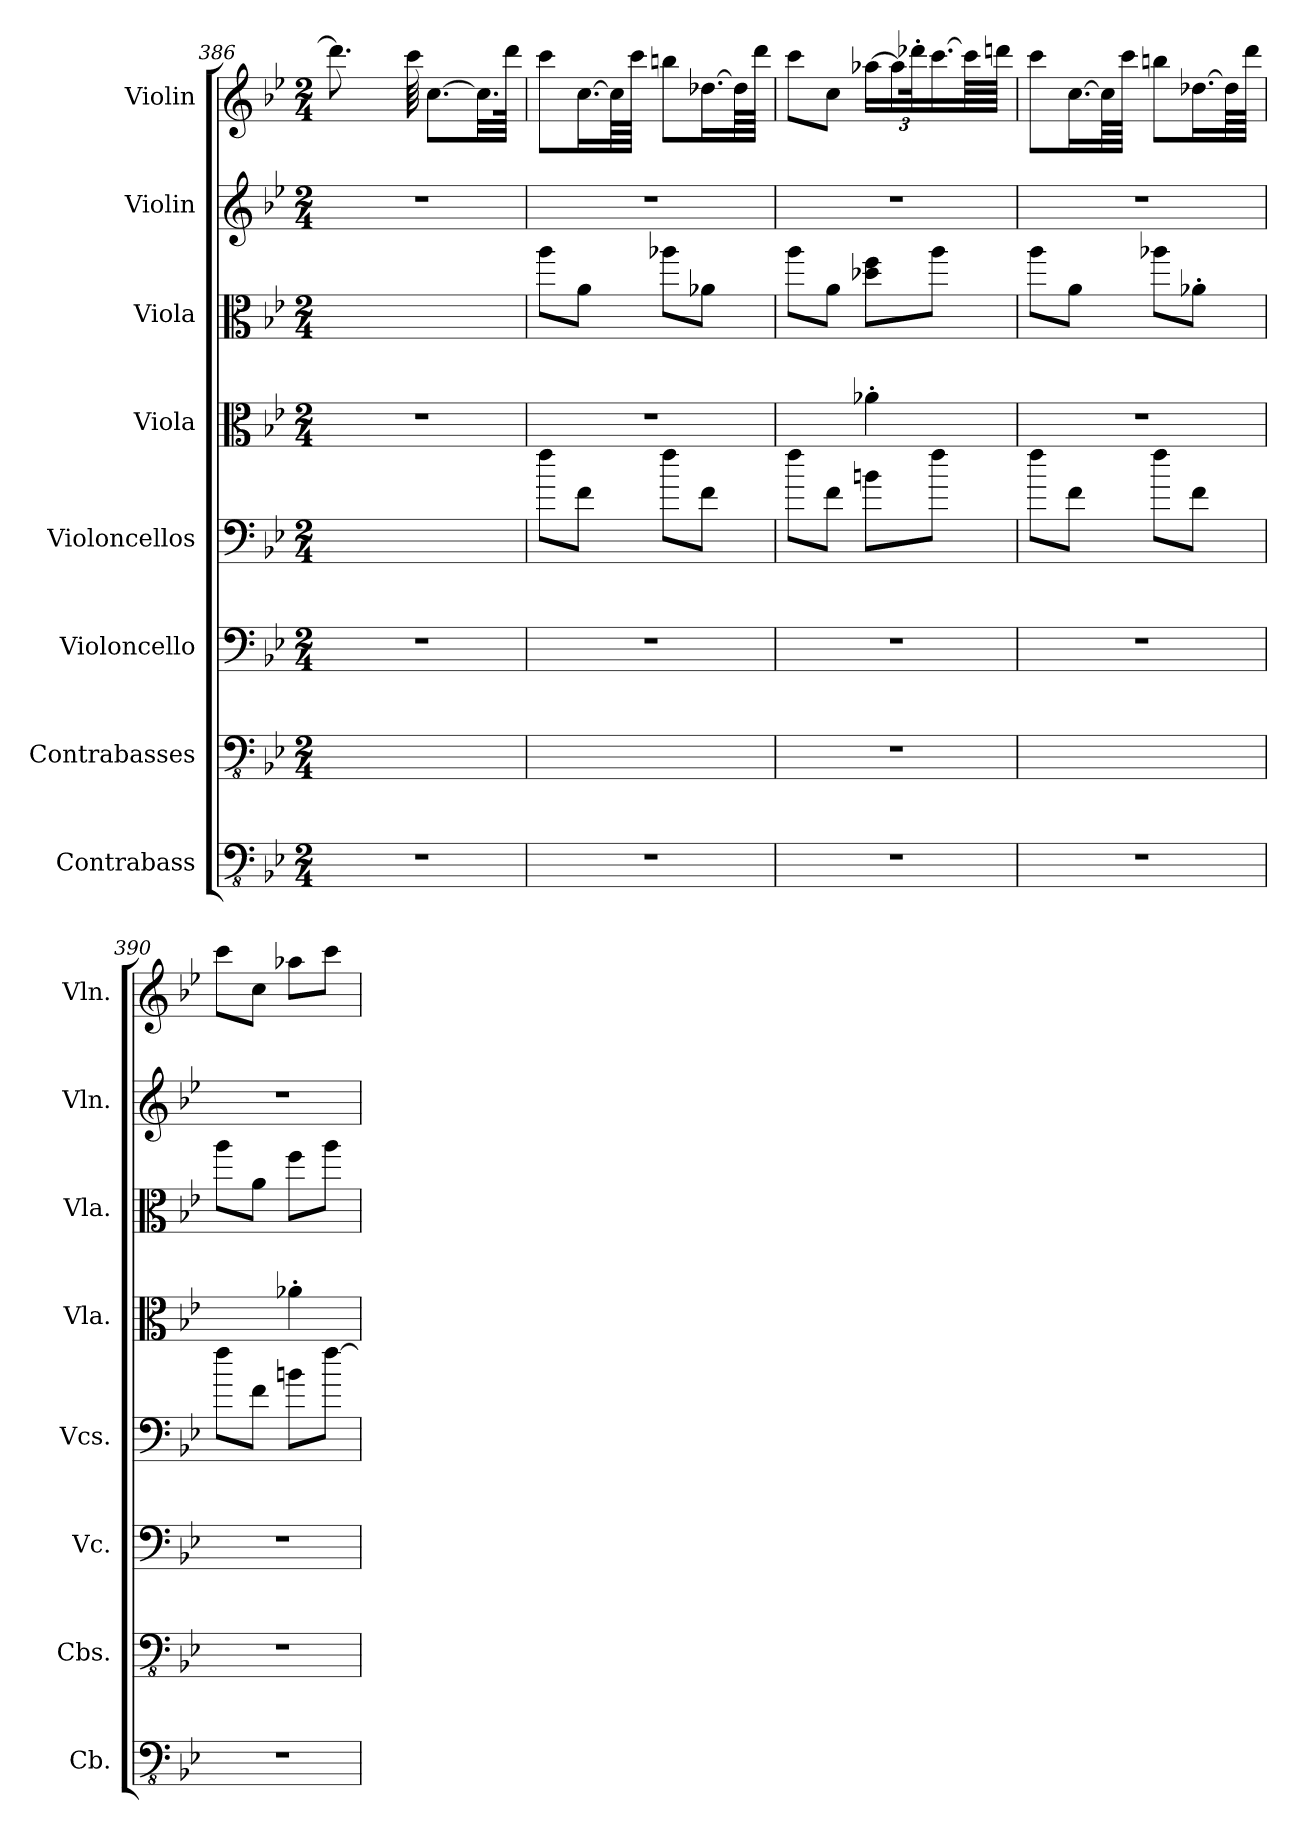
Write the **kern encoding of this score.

**kern	**kern	**kern	**kern	**kern	**kern	**kern	**kern
*part8	*part7	*part6	*part5	*part4	*part3	*part2	*part1
*staff8	*staff7	*staff6	*staff5	*staff4	*staff3	*staff2	*staff1
*I"Contrabass	*I"Contrabasses	*I"Violoncello	*I"Violoncellos	*I"Viola	*I"Viola	*I"Violin	*I"Violin
*I'Cb.	*I'Cbs.	*I'Vc.	*I'Vcs.	*I'Vla.	*I'Vla.	*I'Vln.	*I'Vln.
*clefFv4	*clefFv4	*clefF4	*clefF4	*clefC3	*clefC3	*clefG2	*clefG2
*ITrd7c12	*	*	*	*	*	*	*
*k[b-e-]	*k[b-e-]	*k[b-e-]	*k[b-e-]	*k[b-e-]	*k[b-e-]	*k[b-e-]	*k[b-e-]
*M2/4	*M2/4	*M2/4	*M2/4	*M2/4	*M2/4	*M2/4	*M2/4
=386	=386	=386	=386	=386	=386	=386	=386
2r	2ryy	2r	2ryy	2r	2ryy	2r	8.ddd\]
.	.	.	.	.	.	.	32ryy
.	.	.	.	.	.	.	64ryy
.	.	.	.	.	.	.	64ccc\
.	.	.	.	.	.	.	[8.cc\L
.	.	.	.	.	.	.	32.cc\LL]
.	.	.	.	.	.	.	64ddd\JJJk
!!LO:PB:g=z
=387	=387	=387	=387	=387	=387	=387	=387
2r	2ryy	2r	8ff\L	2r	8aa\L	2r	8ccc\L
.	.	.	8f\J	.	8a\J	.	[16.cc\L
.	.	.	.	.	.	.	64cc\LL]
.	.	.	.	.	.	.	64ccc\JJJJ
.	.	.	8ff\L	.	8aa-X\L	.	8bbn\L
.	.	.	8f\J	.	8a-X\J	.	[16.dd-X\L
.	.	.	.	.	.	.	64dd-\LL]
.	.	.	.	.	.	.	64ddd\JJJJ
=388	=388	=388	=388	=388	=388	=388	=388
2r	2r	2r	8ff\L	4ryy	8aa\L	2r	8ccc\L
.	.	.	8f\J	.	8a\J	.	8cc\J
.	.	.	8bn\L	4a-X'\	8dd-X\ 8ff\L	.	[16aa-X\LL
*	*	*	*	*	*	*	*Xbrackettup
.	.	.	.	.	.	.	24aa-\]
.	.	.	.	.	.	.	48ddd-X'\K
.	.	.	8ff\J	.	8aa\J	.	[16.ccc\
.	.	.	.	.	.	.	64ccc\LL]
.	.	.	.	.	.	.	64dddn\JJJJ
=389	=389	=389	=389	=389	=389	=389	=389
2r	2ryy	2r	8ff\L	2r	8aa\L	2r	8ccc\L
.	.	.	8f\J	.	8a\J	.	[16.cc\L
.	.	.	.	.	.	.	64cc\LL]
.	.	.	.	.	.	.	64ccc\JJJJ
.	.	.	8ff\L	.	8aa-X\L	.	8bbn\L
.	.	.	8f\J	.	8a-X'\J	.	[16.dd-X\L
.	.	.	.	.	.	.	64dd-\LL]
.	.	.	.	.	.	.	64ddd\JJJJ
=390	=390	=390	=390	=390	=390	=390	=390
2r	2r	2r	8ff\L	4ryy	8aa\L	2r	8ccc\L
.	.	.	8f\J	.	8a\J	.	8cc\J
.	.	.	8bn\L	4a-X'\	8ff\L	.	8aa-X\L
.	.	.	[8ff\J	.	8aa\J	.	8ccc\J
=	=	=	=	=	=	=	=
*-	*-	*-	*-	*-	*-	*-	*-
